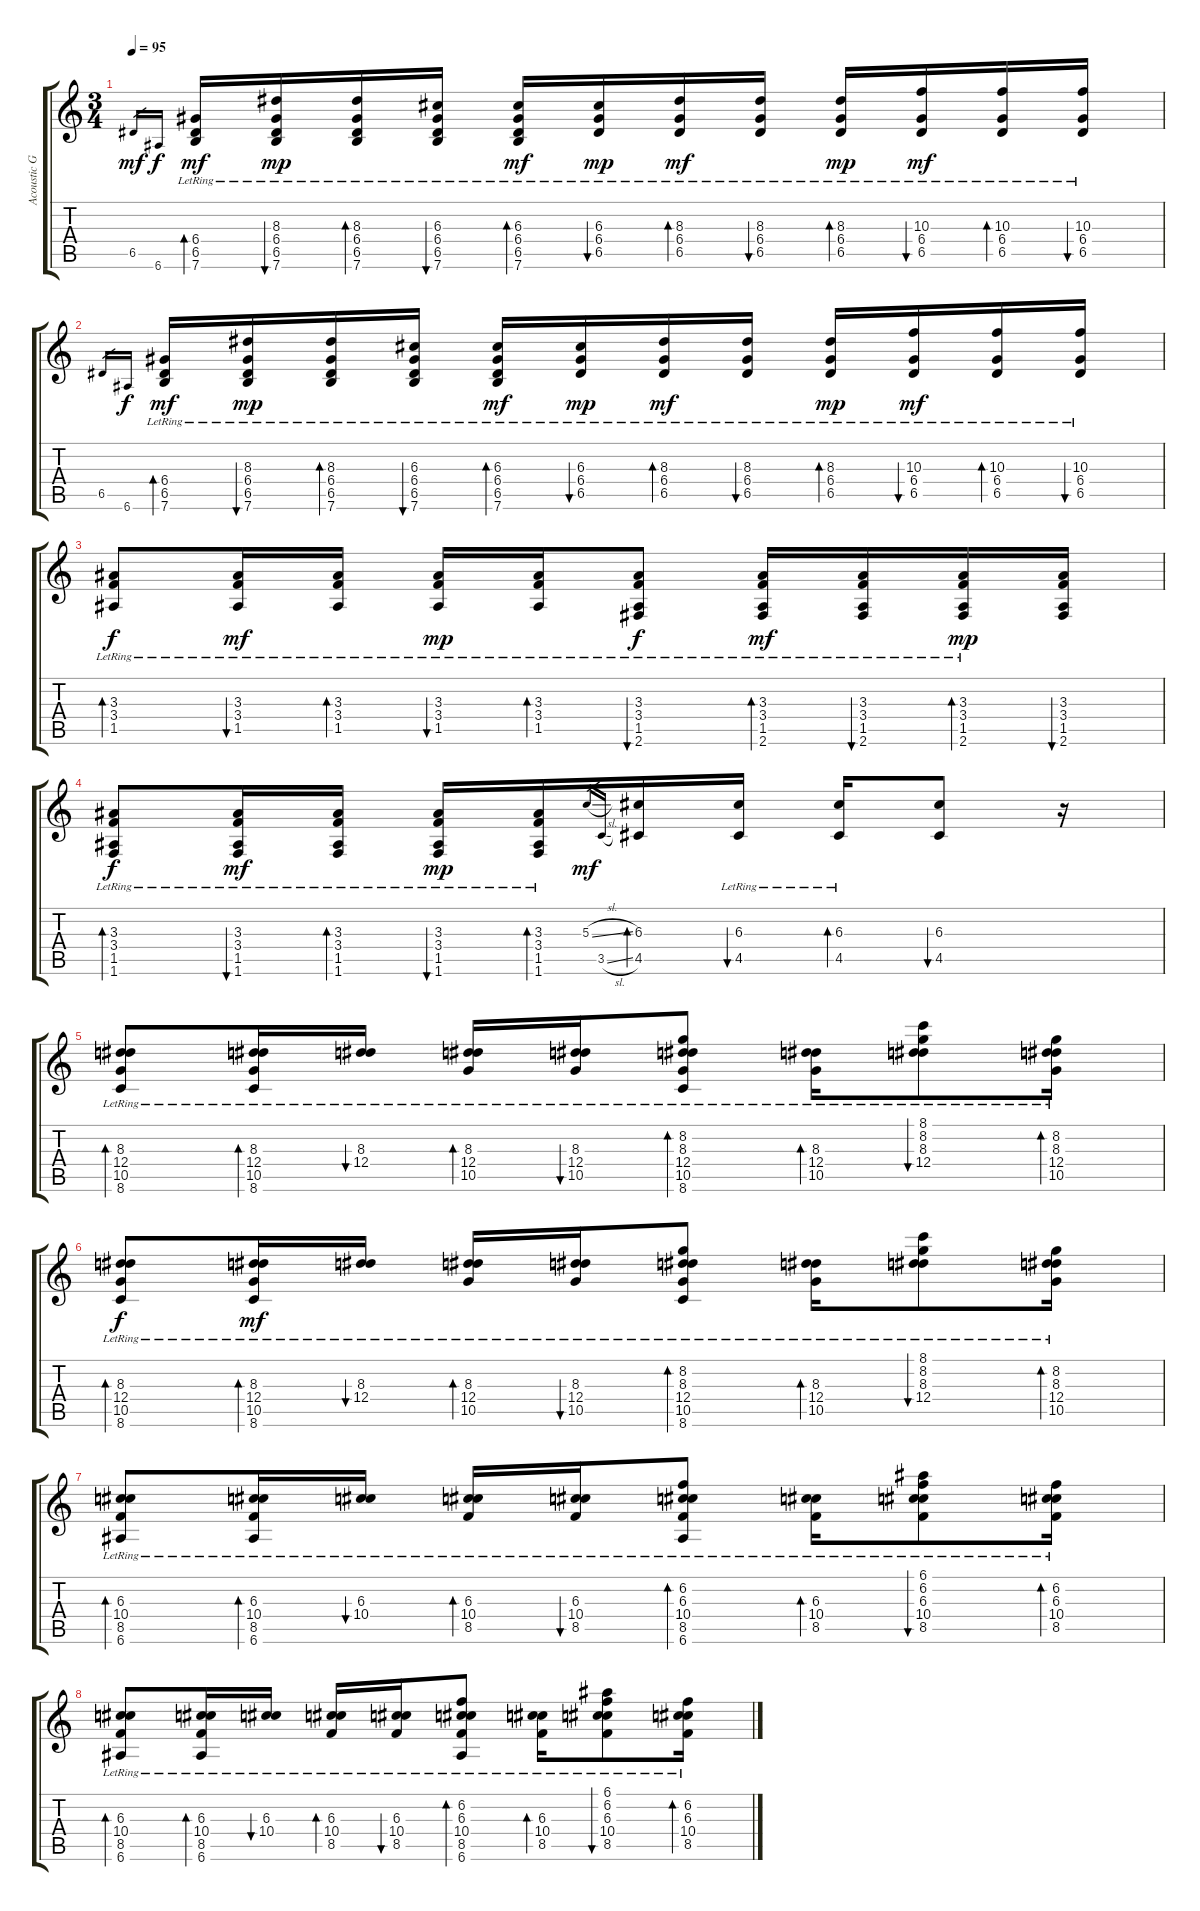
\track ("Acoustic Guitar" "Acoustic G") {instrument acousticguitarsteel}
\staff {score tabs}
\tuning (E4 B3 G3 D3 A2 E2) {hide}
\ts (3 4)
\tempo 95
\clef g2
\ks c
6.5.16{gr dy mf} 6.6.16{gr dy f} (6.4{lr} 6.5{lr} 7.6{lr}).16{bd 30 dy mf} (8.3 6.4{lr} 6.5 7.6{lr}).16{bu 30 dy mp} (8.3{lr} 6.4{lr} 6.5{lr} 7.6{lr}).16{bd 30} (6.3{lr} 6.4{lr} 6.5{lr} 7.6{lr}).16{bu 30} (6.3{lr} 6.4{lr} 6.5{lr} 7.6{lr}).16{bd 30 dy mf} (6.3{lr} 6.4{lr} 6.5{lr}).16{bu 30 dy mp} (8.3{lr} 6.4{lr} 6.5{lr}).16{bd 30 dy mf} (8.3{lr} 6.4{lr} 6.5{lr}).16{bu 30} (8.3{lr} 6.4{lr} 6.5{lr}).16{bd 30 dy mp} (10.3{lr} 6.4{lr} 6.5{lr}).16{bu 30 dy mf} (10.3{lr} 6.4{lr} 6.5{lr}).16{bd 30} (10.3{lr} 6.4{lr} 6.5{lr}).16{bu 30} |
6.5.16{gr} 6.6.16{gr dy f} (6.4{lr} 6.5{lr} 7.6{lr}).16{bd 30 dy mf} (8.3 6.4{lr} 6.5 7.6{lr}).16{bu 30 dy mp} (8.3{lr} 6.4{lr} 6.5{lr} 7.6{lr}).16{bd 30} (6.3{lr} 6.4{lr} 6.5{lr} 7.6{lr}).16{bu 30} (6.3{lr} 6.4{lr} 6.5{lr} 7.6{lr}).16{bd 30 dy mf} (6.3{lr} 6.4{lr} 6.5{lr}).16{bu 30 dy mp} (8.3{lr} 6.4{lr} 6.5{lr}).16{bd 30 dy mf} (8.3{lr} 6.4{lr} 6.5{lr}).16{bu 30} (8.3{lr} 6.4{lr} 6.5{lr}).16{bd 30 dy mp} (10.3{lr} 6.4{lr} 6.5{lr}).16{bu 30 dy mf} (10.3{lr} 6.4{lr} 6.5{lr}).16{bd 30} (10.3{lr} 6.4{lr} 6.5{lr}).16{bu 30} |
(3.3{lr} 3.4{lr} 1.5{lr}).8{bd 60 dy f} (3.3{lr} 3.4{lr} 1.5{lr}).16{bu 60 dy mf} (3.3{lr} 3.4{lr} 1.5{lr}).16{bd 60} (3.3{lr} 3.4{lr} 1.5{lr}).16{bu 60 dy mp} (3.3{lr} 3.4{lr} 1.5{lr}).16{bd 60} (3.3{lr} 3.4{lr} 1.5{lr} 2.6{lr}).8{bu 60 dy f} (3.3{lr} 3.4{lr} 1.5{lr} 2.6{lr}).16{bd 60 dy mf} (3.3{lr} 3.4{lr} 1.5{lr} 2.6{lr}).16{bu 60} (3.3{lr} 3.4{lr} 1.5{lr} 2.6{lr}).16{bd 60 dy mp} (3.3 3.4 1.5 2.6).16{bu 60} |
(3.3{lr} 3.4{lr} 1.5{lr} 1.6{lr}).8{bd 60 dy f} (3.3{lr} 3.4{lr} 1.5{lr} 1.6{lr}).16{bu 60 dy mf} (3.3{lr} 3.4{lr} 1.5{lr} 1.6{lr}).16{bd 60} (3.3{lr} 3.4{lr} 1.5{lr} 1.6{lr}).16{bu 60 dy mp} (3.3{lr} 3.4{lr} 1.5{lr} 1.6{lr}).16{bd 60} 5.3{sl}.16{gr dy mf} 3.5{sl}.16{gr} (6.3 4.5).16{bd 60} (6.3{lr} 4.5{lr}).16{bu 60} (6.3{lr} 4.5{lr}).16{bd 60} (6.3 4.5).8{bu 60} r.16 |
(8.3{lr} 12.4{lr} 10.5{lr} 8.6{lr}).8{bd 60} (8.3{lr} 12.4{lr} 10.5{lr} 8.6).16{bd 60} (8.3{lr} 12.4{lr}).16{bu 60} (8.3{lr} 12.4{lr} 10.5{lr}).16{bd 60} (8.3{lr} 12.4{lr} 10.5{lr}).16{bu 60} (8.2 8.3{lr} 12.4 10.5{lr} 8.6{lr}).8{bd 60} (8.3{lr} 12.4{lr} 10.5{lr}).16{bd 60} (8.1{lr} 8.2{lr} 8.3{lr} 12.4{lr}).8{bu 60} (8.2{lr} 8.3{lr} 12.4{lr} 10.5{lr}).16{bd 60} |
(8.3{lr} 12.4{lr} 10.5{lr} 8.6{lr}).8{bd 60 dy f} (8.3{lr} 12.4{lr} 10.5{lr} 8.6).16{bd 60 dy mf} (8.3{lr} 12.4{lr}).16{bu 60} (8.3{lr} 12.4{lr} 10.5{lr}).16{bd 60} (8.3{lr} 12.4{lr} 10.5{lr}).16{bu 60} (8.2 8.3{lr} 12.4 10.5{lr} 8.6{lr}).8{bd 60} (8.3{lr} 12.4{lr} 10.5{lr}).16{bd 60} (8.1{lr} 8.2{lr} 8.3{lr} 12.4{lr}).8{bu 60} (8.2{lr} 8.3{lr} 12.4{lr} 10.5{lr}).16{bd 60} |
(6.3{lr} 10.4{lr} 8.5{lr} 6.6{lr}).8{bd 60} (6.3{lr} 10.4{lr} 8.5{lr} 6.6).16{bd 60} (6.3{lr} 10.4{lr}).16{bu 60} (6.3{lr} 10.4{lr} 8.5{lr}).16{bd 60} (6.3{lr} 10.4{lr} 8.5{lr}).16{bu 60} (6.2 6.3{lr} 10.4 8.5{lr} 6.6{lr}).8{bd 60} (6.3{lr} 10.4{lr} 8.5{lr}).16{bd 60} (6.1{lr} 6.2{lr} 6.3{lr} 10.4{lr} 8.5).8{bu 60} (6.2{lr} 6.3{lr} 10.4{lr} 8.5{lr}).16{bd 60} |
(6.3{lr} 10.4{lr} 8.5{lr} 6.6{lr}).8{bd 60} (6.3{lr} 10.4{lr} 8.5{lr} 6.6).16{bd 60} (6.3{lr} 10.4{lr}).16{bu 60} (6.3{lr} 10.4{lr} 8.5{lr}).16{bd 60} (6.3{lr} 10.4{lr} 8.5{lr}).16{bu 60} (6.2 6.3{lr} 10.4 8.5{lr} 6.6{lr}).8{bd 60} (6.3{lr} 10.4{lr} 8.5{lr}).16{bd 60} (6.1{lr} 6.2{lr} 6.3{lr} 10.4{lr} 8.5).8{bu 60} (6.2{lr} 6.3{lr} 10.4{lr} 8.5{lr}).16{bd 60}
